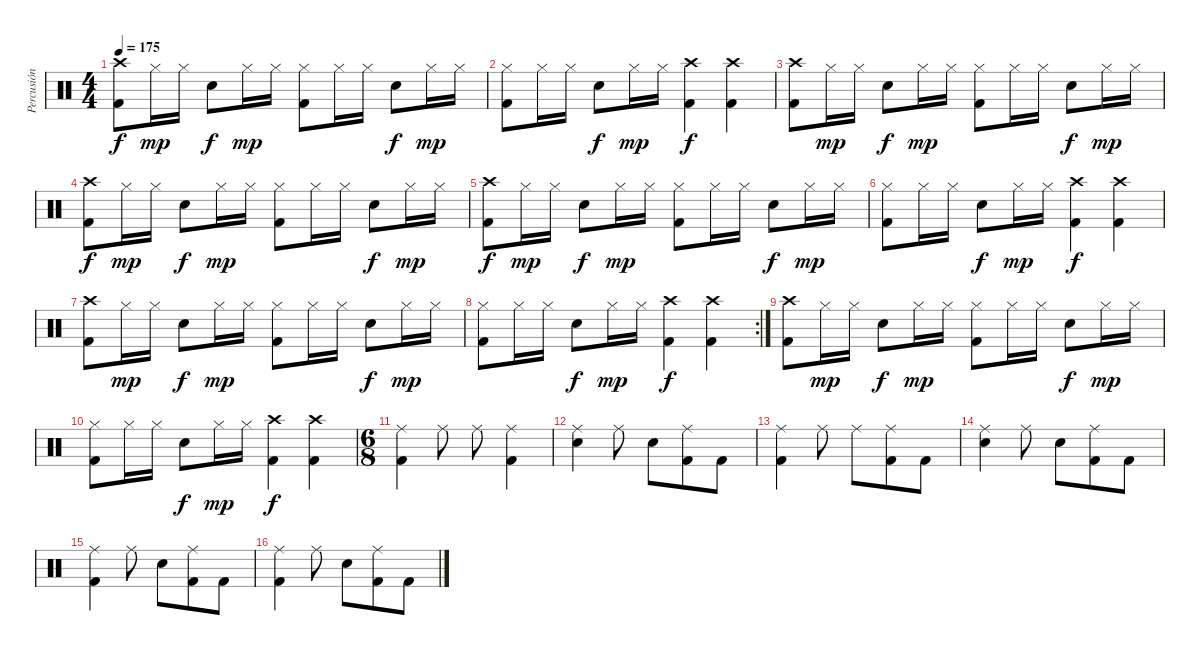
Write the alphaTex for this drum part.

\track ("Percusión" "Percusión") {instrument percussion}
\staff {score}
\articulation defaults
\ts (4 4)
\tempo 175
\clef neutral
\ks c
("Crash high (hit)" "Kick (hit) 2").8{dy f} "Hi-Hat (closed)".16{dy mp} "Hi-Hat (closed)".16 "Snare (hit) 2".8{dy f} "Hi-Hat (closed)".16{dy mp} "Hi-Hat (closed)".16 ("Hi-Hat (closed)" "Kick (hit) 2").8 "Hi-Hat (closed)".16 "Hi-Hat (closed)".16 "Snare (hit) 2".8{dy f} "Hi-Hat (closed)".16{dy mp} "Hi-Hat (closed)".16 |
("Hi-Hat (closed)" "Kick (hit) 2").8 "Hi-Hat (closed)".16 "Hi-Hat (closed)".16 "Snare (hit) 2".8{dy f} "Hi-Hat (closed)".16{dy mp} "Hi-Hat (closed)".16 ("Crash high (hit)" "Kick (hit) 2").4{dy f} ("Crash high (hit)" "Kick (hit) 2").4 |
("Crash high (hit)" "Kick (hit) 2").8 "Hi-Hat (closed)".16{dy mp} "Hi-Hat (closed)".16 "Snare (hit) 2".8{dy f} "Hi-Hat (closed)".16{dy mp} "Hi-Hat (closed)".16 ("Hi-Hat (closed)" "Kick (hit) 2").8 "Hi-Hat (closed)".16 "Hi-Hat (closed)".16 "Snare (hit) 2".8{dy f} "Hi-Hat (closed)".16{dy mp} "Hi-Hat (closed)".16 |
("Crash high (hit)" "Kick (hit) 2").8{dy f} "Hi-Hat (closed)".16{dy mp} "Hi-Hat (closed)".16 "Snare (hit) 2".8{dy f} "Hi-Hat (closed)".16{dy mp} "Hi-Hat (closed)".16 ("Hi-Hat (closed)" "Kick (hit) 2").8 "Hi-Hat (closed)".16 "Hi-Hat (closed)".16 "Snare (hit) 2".8{dy f} "Hi-Hat (closed)".16{dy mp} "Hi-Hat (closed)".16 |
("Crash high (hit)" "Kick (hit) 2").8{dy f} "Hi-Hat (closed)".16{dy mp} "Hi-Hat (closed)".16 "Snare (hit) 2".8{dy f} "Hi-Hat (closed)".16{dy mp} "Hi-Hat (closed)".16 ("Hi-Hat (closed)" "Kick (hit) 2").8 "Hi-Hat (closed)".16 "Hi-Hat (closed)".16 "Snare (hit) 2".8{dy f} "Hi-Hat (closed)".16{dy mp} "Hi-Hat (closed)".16 |
("Hi-Hat (closed)" "Kick (hit) 2").8 "Hi-Hat (closed)".16 "Hi-Hat (closed)".16 "Snare (hit) 2".8{dy f} "Hi-Hat (closed)".16{dy mp} "Hi-Hat (closed)".16 ("Crash high (hit)" "Kick (hit) 2").4{dy f} ("Crash high (hit)" "Kick (hit) 2").4 |
("Crash high (hit)" "Kick (hit) 2").8 "Hi-Hat (closed)".16{dy mp} "Hi-Hat (closed)".16 "Snare (hit) 2".8{dy f} "Hi-Hat (closed)".16{dy mp} "Hi-Hat (closed)".16 ("Hi-Hat (closed)" "Kick (hit) 2").8 "Hi-Hat (closed)".16 "Hi-Hat (closed)".16 "Snare (hit) 2".8{dy f} "Hi-Hat (closed)".16{dy mp} "Hi-Hat (closed)".16 |
\rc 2
("Hi-Hat (closed)" "Kick (hit) 2").8 "Hi-Hat (closed)".16 "Hi-Hat (closed)".16 "Snare (hit) 2".8{dy f} "Hi-Hat (closed)".16{dy mp} "Hi-Hat (closed)".16 ("Crash high (hit)" "Kick (hit) 2").4{dy f} ("Crash high (hit)" "Kick (hit) 2").4 |
("Crash high (hit)" "Kick (hit) 2").8 "Hi-Hat (closed)".16{dy mp} "Hi-Hat (closed)".16 "Snare (hit) 2".8{dy f} "Hi-Hat (closed)".16{dy mp} "Hi-Hat (closed)".16 ("Hi-Hat (closed)" "Kick (hit) 2").8 "Hi-Hat (closed)".16 "Hi-Hat (closed)".16 "Snare (hit) 2".8{dy f} "Hi-Hat (closed)".16{dy mp} "Hi-Hat (closed)".16 |
("Hi-Hat (closed)" "Kick (hit) 2").8 "Hi-Hat (closed)".16 "Hi-Hat (closed)".16 "Snare (hit) 2".8{dy f} "Hi-Hat (closed)".16{dy mp} "Hi-Hat (closed)".16 ("Crash high (hit)" "Kick (hit) 2").4{dy f} ("Crash high (hit)" "Kick (hit) 2").4 |
\ts (6 8)
("Ride (middle)" "Kick (hit) 2").4 "Ride (middle)".8 "Ride (middle)".8 ("Ride (middle)" "Kick (hit) 2").4 |
("Ride (middle)" "Snare (hit) 2").4 "Ride (middle)".8 "Snare (hit) 2".8 ("Ride (middle)" "Kick (hit) 2").8 "Kick (hit) 2".8 |
("Ride (middle)" "Kick (hit) 2").4 "Ride (middle)".8 "Ride (middle)".8 ("Ride (middle)" "Kick (hit) 2").8 "Kick (hit) 2".8 |
("Ride (middle)" "Snare (hit) 2").4 "Ride (middle)".8 "Snare (hit) 2".8 ("Ride (middle)" "Kick (hit) 2").8 "Kick (hit) 2".8 |
("Ride (middle)" "Kick (hit) 2").4 "Ride (middle)".8 "Snare (hit) 2".8 ("Ride (middle)" "Kick (hit) 2").8 "Kick (hit) 2".8 |
("Ride (middle)" "Kick (hit) 2").4 "Ride (middle)".8 "Snare (hit) 2".8 ("Ride (middle)" "Kick (hit) 2").8 "Kick (hit) 2".8
